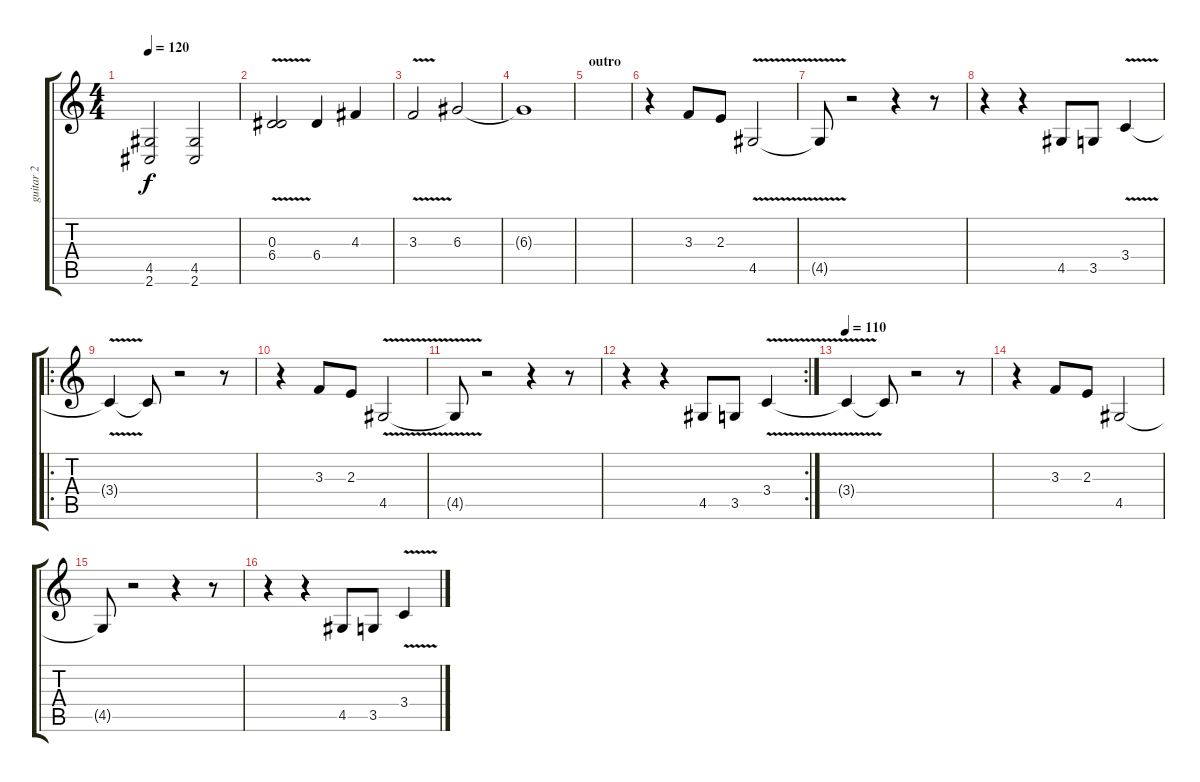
\track ("guitar 2" "guitar 2") {instrument overdrivenguitar}
\staff {score tabs}
\tuning (B3 Gb3 D3 A2 E2 B1) {hide}
\ts (4 4)
\tempo 120
\clef g2
\ks c
(4.5{t} 2.6{t}).2{dy f} (4.5 2.6).2 |
(0.3 6.4{v}).2 6.4.4 4.3.4 |
3.3{v}.2 6.3.2 |
6.3{t}.1 |
\section ("" "outro")
|
r.4 3.3.8 2.3.8 4.5{v}.2 |
4.5{t}.8 r.2 r.4 r.8 |
r.4 r.4 4.5.8 3.5.8 3.4{v}.4 |
\ro
3.4{t}.4 3.4{t}.8 r.2 r.8 |
r.4 3.3.8 2.3.8 4.5{v}.2 |
4.5{t}.8 r.2 r.4 r.8 |
\rc 2
r.4 r.4 4.5.8 3.5.8 3.4{v}.4 |
\tempo 110
3.4{t}.4 3.4{t}.8 r.2 r.8 |
r.4 3.3.8 2.3.8 4.5.2 |
4.5{t}.8 r.2 r.4 r.8 |
r.4 r.4 4.5.8 3.5.8 3.4{v}.4
